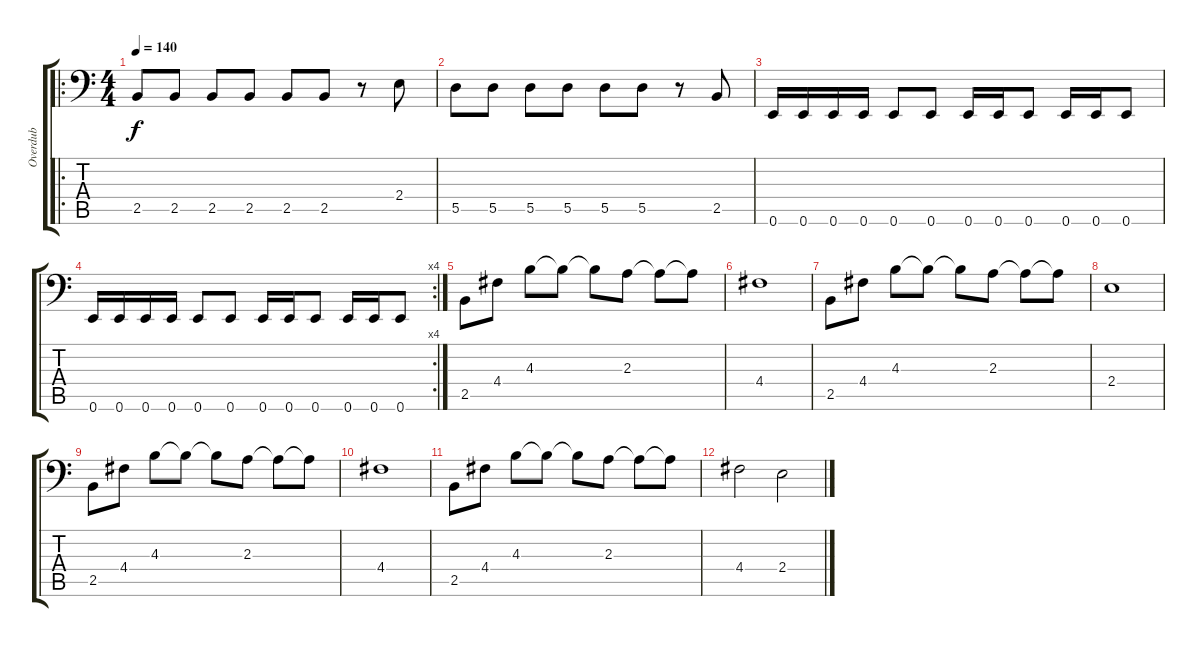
\track ("Overdub" "Overdub") {instrument electricbassfinger}
\staff {score tabs}
\tuning (E3 B2 G2 D2 A1 E1) {hide}
\ro
\ts (4 4)
\tempo 140
\clef f4
\ks c
2.5.8{dy f instrument fretlessbass} 2.5.8 2.5.8 2.5.8 2.5.8 2.5.8 r.8 2.4.8 |
5.5.8 5.5.8 5.5.8 5.5.8 5.5.8 5.5.8 r.8 2.5.8 |
0.6.16 0.6.16 0.6.16 0.6.16 0.6.8 0.6.8 0.6.16 0.6.16 0.6.8 0.6.16 0.6.16 0.6.8 |
\rc 4
0.6.16 0.6.16 0.6.16 0.6.16 0.6.8 0.6.8 0.6.16 0.6.16 0.6.8 0.6.16 0.6.16 0.6.8 |
2.5.8{volume 10 balance 0} 4.4.8 4.3.8 4.3{t}.8 4.3{t}.8 2.3.8 2.3{t}.8 2.3{t}.8 |
4.4.1 |
2.5.8 4.4.8 4.3.8 4.3{t}.8 4.3{t}.8 2.3.8 2.3{t}.8 2.3{t}.8 |
2.4.1 |
2.5.8 4.4.8 4.3.8 4.3{t}.8 4.3{t}.8 2.3.8 2.3{t}.8 2.3{t}.8 |
4.4.1 |
2.5.8 4.4.8 4.3.8 4.3{t}.8 4.3{t}.8 2.3.8 2.3{t}.8 2.3{t}.8 |
4.4.2 2.4.2
